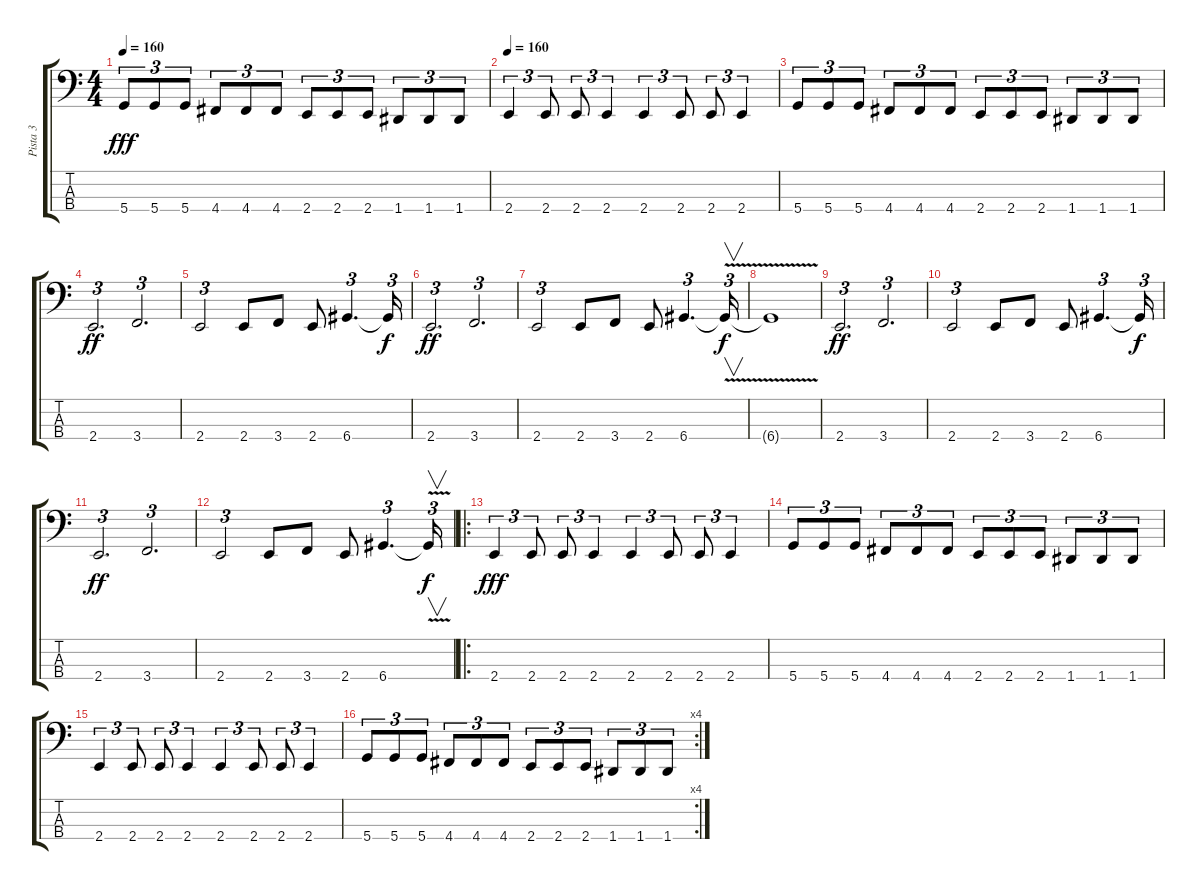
\track ("Pista 3" "Pista 3") {instrument electricbasspick}
\staff {score tabs}
\tuning (F2 C2 G1 D1) {hide}
\ts (4 4)
\tempo 160
\clef f4
\ks c
5.4.8{tu (3 2) dy fff} 5.4.8{tu (3 2)} 5.4.8{tu (3 2)} 4.4.8{tu (3 2)} 4.4.8{tu (3 2)} 4.4.8{tu (3 2)} 2.4.8{tu (3 2)} 2.4.8{tu (3 2)} 2.4.8{tu (3 2)} 1.4.8{tu (3 2)} 1.4.8{tu (3 2)} 1.4.8{tu (3 2)} |
\tempo 160
2.4.4{tu (3 2)} 2.4.8{tu (3 2)} 2.4.8{tu (3 2)} 2.4.4{tu (3 2)} 2.4.4{tu (3 2)} 2.4.8{tu (3 2)} 2.4.8{tu (3 2)} 2.4.4{tu (3 2)} |
5.4.8{tu (3 2)} 5.4.8{tu (3 2)} 5.4.8{tu (3 2)} 4.4.8{tu (3 2)} 4.4.8{tu (3 2)} 4.4.8{tu (3 2)} 2.4.8{tu (3 2)} 2.4.8{tu (3 2)} 2.4.8{tu (3 2)} 1.4.8{tu (3 2)} 1.4.8{tu (3 2)} 1.4.8{tu (3 2)} |
2.4.2{d tu (3 2) dy ff} 3.4.2{d tu (3 2)} |
2.4.2{tu (3 2)} 2.4.8 3.4.8 2.4.8 6.4.4{d tu (3 2)} 6.4{t}.16{tu (3 2) dy f} |
2.4.2{d tu (3 2) dy ff} 3.4.2{d tu (3 2)} |
2.4.2{tu (3 2)} 2.4.8 3.4.8 2.4.8 6.4.4{d tu (3 2)} 6.4{v t}.16{v tu (3 2) dy f} |
6.4{t}.1 |
2.4.2{d tu (3 2) dy ff} 3.4.2{d tu (3 2)} |
2.4.2{tu (3 2)} 2.4.8 3.4.8 2.4.8 6.4.4{d tu (3 2)} 6.4{t}.16{tu (3 2) dy f} |
2.4.2{d tu (3 2) dy ff} 3.4.2{d tu (3 2)} |
2.4.2{tu (3 2)} 2.4.8 3.4.8 2.4.8 6.4.4{d tu (3 2)} 6.4{v t}.16{v tu (3 2) dy f} |
\ro
2.4.4{tu (3 2) dy fff} 2.4.8{tu (3 2)} 2.4.8{tu (3 2)} 2.4.4{tu (3 2)} 2.4.4{tu (3 2)} 2.4.8{tu (3 2)} 2.4.8{tu (3 2)} 2.4.4{tu (3 2)} |
5.4.8{tu (3 2)} 5.4.8{tu (3 2)} 5.4.8{tu (3 2)} 4.4.8{tu (3 2)} 4.4.8{tu (3 2)} 4.4.8{tu (3 2)} 2.4.8{tu (3 2)} 2.4.8{tu (3 2)} 2.4.8{tu (3 2)} 1.4.8{tu (3 2)} 1.4.8{tu (3 2)} 1.4.8{tu (3 2)} |
2.4.4{tu (3 2)} 2.4.8{tu (3 2)} 2.4.8{tu (3 2)} 2.4.4{tu (3 2)} 2.4.4{tu (3 2)} 2.4.8{tu (3 2)} 2.4.8{tu (3 2)} 2.4.4{tu (3 2)} |
\rc 4
5.4.8{tu (3 2)} 5.4.8{tu (3 2)} 5.4.8{tu (3 2)} 4.4.8{tu (3 2)} 4.4.8{tu (3 2)} 4.4.8{tu (3 2)} 2.4.8{tu (3 2)} 2.4.8{tu (3 2)} 2.4.8{tu (3 2)} 1.4.8{tu (3 2)} 1.4.8{tu (3 2)} 1.4.8{tu (3 2)}
